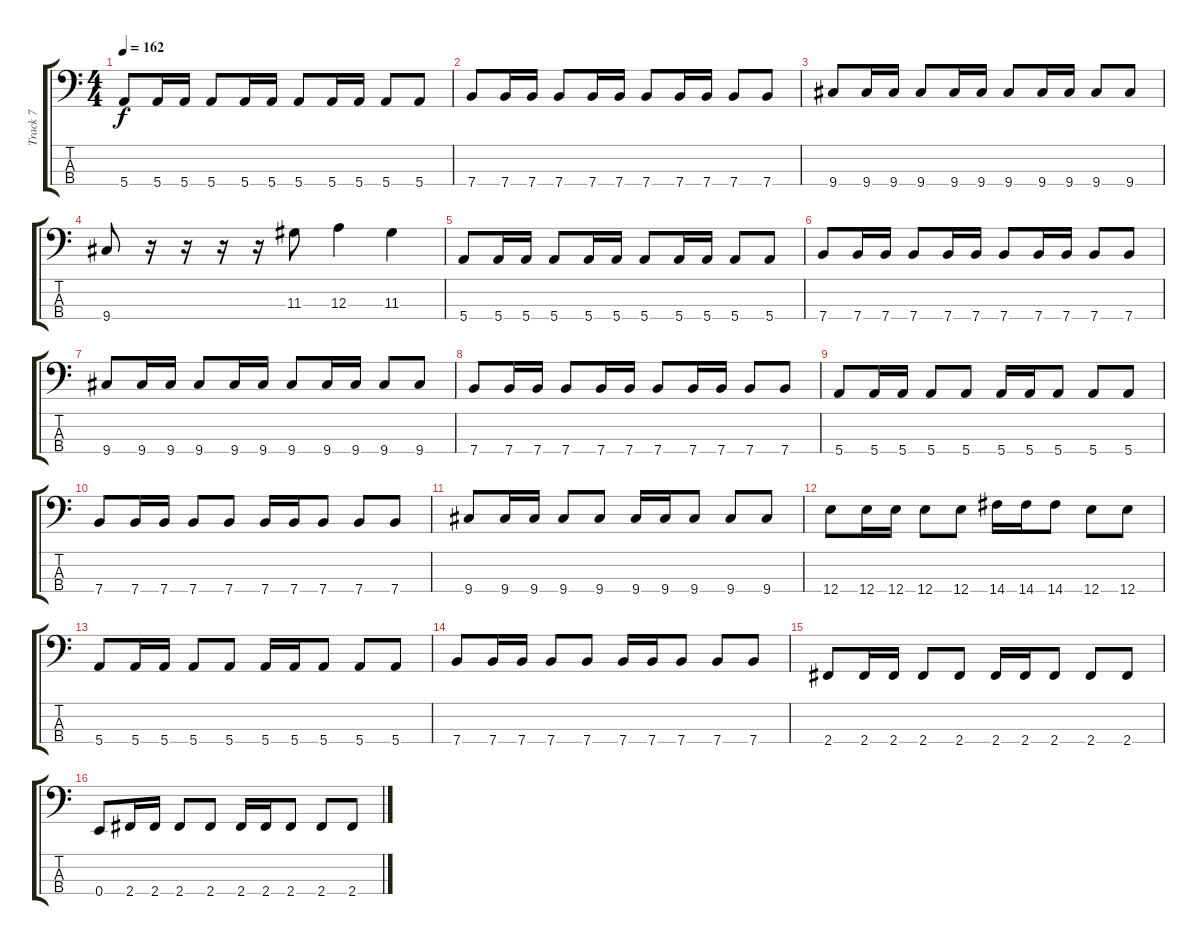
\track ("Track 7" "Track 7") {instrument electricbassfinger}
\staff {score tabs}
\tuning (G2 D2 A1 E1) {hide}
\ts (4 4)
\tempo 162
\clef f4
\ks c
5.4.8{dy f} 5.4.16 5.4.16 5.4.8 5.4.16 5.4.16 5.4.8 5.4.16 5.4.16 5.4.8 5.4.8 |
7.4.8 7.4.16 7.4.16 7.4.8 7.4.16 7.4.16 7.4.8 7.4.16 7.4.16 7.4.8 7.4.8 |
9.4.8 9.4.16 9.4.16 9.4.8 9.4.16 9.4.16 9.4.8 9.4.16 9.4.16 9.4.8 9.4.8 |
9.4.8 r.16 r.16 r.16 r.16 11.3.8 12.3.4 11.3.4 |
5.4.8 5.4.16 5.4.16 5.4.8 5.4.16 5.4.16 5.4.8 5.4.16 5.4.16 5.4.8 5.4.8 |
7.4.8 7.4.16 7.4.16 7.4.8 7.4.16 7.4.16 7.4.8 7.4.16 7.4.16 7.4.8 7.4.8 |
9.4.8 9.4.16 9.4.16 9.4.8 9.4.16 9.4.16 9.4.8 9.4.16 9.4.16 9.4.8 9.4.8 |
7.4.8 7.4.16 7.4.16 7.4.8 7.4.16 7.4.16 7.4.8 7.4.16 7.4.16 7.4.8 7.4.8 |
5.4.8 5.4.16 5.4.16 5.4.8 5.4.8 5.4.16 5.4.16 5.4.8 5.4.8 5.4.8 |
7.4.8 7.4.16 7.4.16 7.4.8 7.4.8 7.4.16 7.4.16 7.4.8 7.4.8 7.4.8 |
9.4.8 9.4.16 9.4.16 9.4.8 9.4.8 9.4.16 9.4.16 9.4.8 9.4.8 9.4.8 |
12.4.8 12.4.16 12.4.16 12.4.8 12.4.8 14.4.16 14.4.16 14.4.8 12.4.8 12.4.8 |
5.4.8 5.4.16 5.4.16 5.4.8 5.4.8 5.4.16 5.4.16 5.4.8 5.4.8 5.4.8 |
7.4.8 7.4.16 7.4.16 7.4.8 7.4.8 7.4.16 7.4.16 7.4.8 7.4.8 7.4.8 |
2.4.8 2.4.16 2.4.16 2.4.8 2.4.8 2.4.16 2.4.16 2.4.8 2.4.8 2.4.8 |
0.4.8 2.4.16 2.4.16 2.4.8 2.4.8 2.4.16 2.4.16 2.4.8 2.4.8 2.4.8
